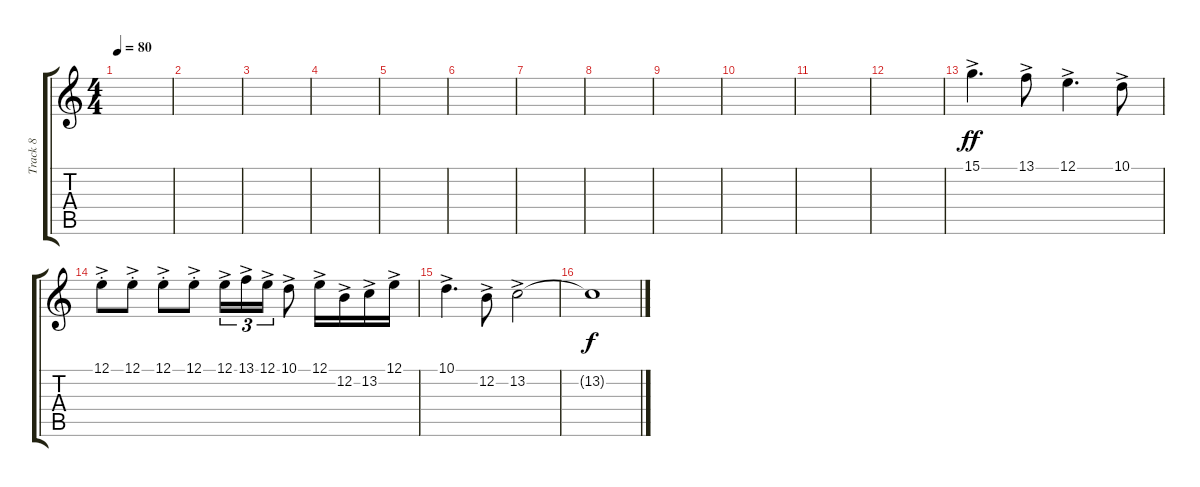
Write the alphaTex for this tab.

\track ("Track 8" "Track 8") {instrument stringensemble1}
\staff {score tabs}
\tuning (E4 B3 G3 D3 A2 E2) {hide}
\ts (4 4)
\tempo 80
\clef g2
\ks c
|
|
|
|
|
|
|
|
|
|
|
|
15.1{ac}.4{d dy ff} 13.1{ac}.8 12.1{ac}.4{d} 10.1{ac}.8 |
12.1{ac st}.8 12.1{ac st}.8 12.1{ac st}.8 12.1{ac st}.8 12.1{ac}.16{tu (3 2)} 13.1{ac}.16{tu (3 2)} 12.1{ac}.16{tu (3 2)} 10.1{ac}.8 12.1{ac}.16 12.2{ac}.16 13.2{ac}.16 12.1{ac}.16 |
10.1{ac}.4{d} 12.2{ac}.8 13.2{ac}.2 |
13.2{t}.1{dy f}
